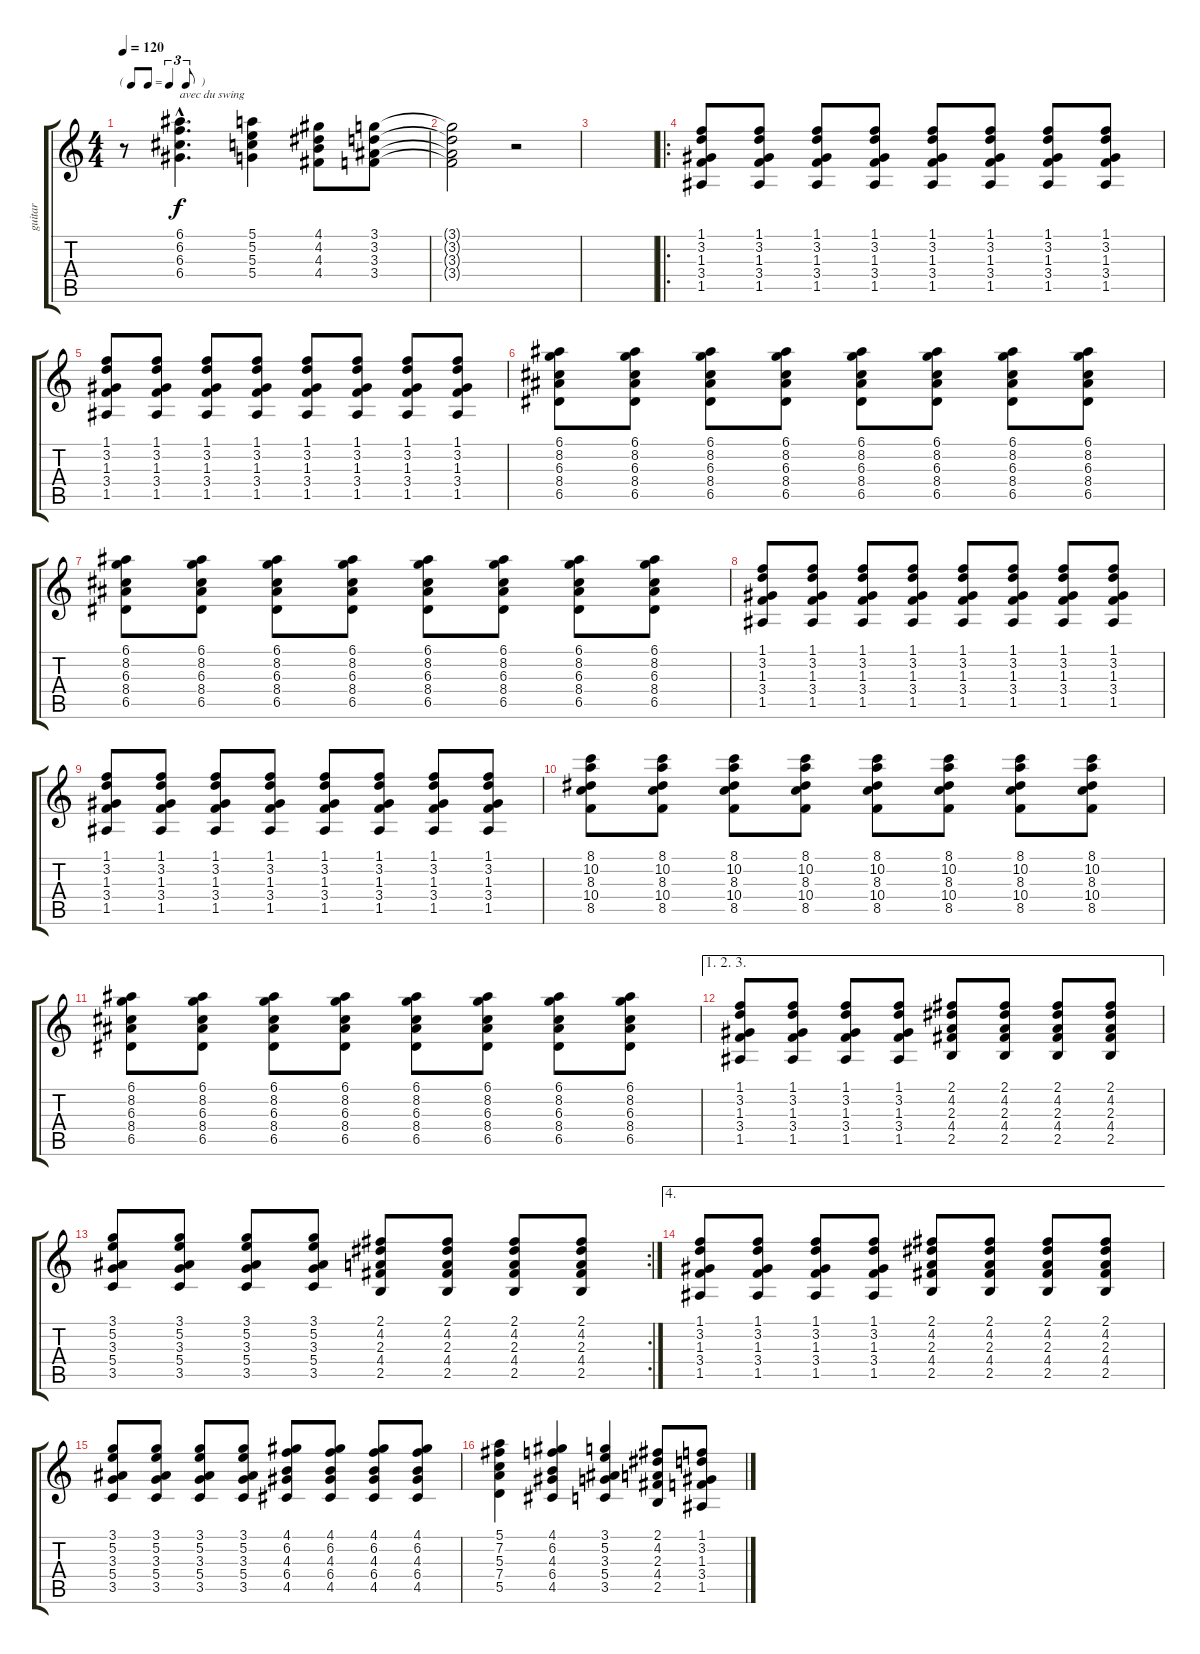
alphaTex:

\track ("guitar" "guitar") {instrument acousticguitarnylon}
\staff {score tabs}
\tuning (E4 B3 G3 D3 A2 E2) {hide}
\ts (4 4)
\tf triplet8th
\tempo 120
\clef g2
\ks c
r.8{dy f instrument acousticguitarnylon} (6.1{hac} 6.2{hac} 6.3{hac} 6.4{hac}).4{d txt "avec du swing"} (5.1 5.2 5.3 5.4).4 (4.1 4.2 4.3 4.4).8 (3.1 3.2 3.3 3.4).8 |
(3.1{t} 3.2{t} 3.3{t} 3.4{t}).2 r.2 |
|
\ro
(1.1 3.2 1.3 3.4 1.5).8 (1.1 3.2 1.3 3.4 1.5).8 (1.1 3.2 1.3 3.4 1.5).8 (1.1 3.2 1.3 3.4 1.5).8 (1.1 3.2 1.3 3.4 1.5).8 (1.1 3.2 1.3 3.4 1.5).8 (1.1 3.2 1.3 3.4 1.5).8 (1.1 3.2 1.3 3.4 1.5).8 |
(1.1 3.2 1.3 3.4 1.5).8 (1.1 3.2 1.3 3.4 1.5).8 (1.1 3.2 1.3 3.4 1.5).8 (1.1 3.2 1.3 3.4 1.5).8 (1.1 3.2 1.3 3.4 1.5).8 (1.1 3.2 1.3 3.4 1.5).8 (1.1 3.2 1.3 3.4 1.5).8 (1.1 3.2 1.3 3.4 1.5).8 |
(6.1 8.2 6.3 8.4 6.5).8 (6.1 8.2 6.3 8.4 6.5).8 (6.1 8.2 6.3 8.4 6.5).8 (6.1 8.2 6.3 8.4 6.5).8 (6.1 8.2 6.3 8.4 6.5).8 (6.1 8.2 6.3 8.4 6.5).8 (6.1 8.2 6.3 8.4 6.5).8 (6.1 8.2 6.3 8.4 6.5).8 |
(6.1 8.2 6.3 8.4 6.5).8 (6.1 8.2 6.3 8.4 6.5).8 (6.1 8.2 6.3 8.4 6.5).8 (6.1 8.2 6.3 8.4 6.5).8 (6.1 8.2 6.3 8.4 6.5).8 (6.1 8.2 6.3 8.4 6.5).8 (6.1 8.2 6.3 8.4 6.5).8 (6.1 8.2 6.3 8.4 6.5).8 |
(1.1 3.2 1.3 3.4 1.5).8 (1.1 3.2 1.3 3.4 1.5).8 (1.1 3.2 1.3 3.4 1.5).8 (1.1 3.2 1.3 3.4 1.5).8 (1.1 3.2 1.3 3.4 1.5).8 (1.1 3.2 1.3 3.4 1.5).8 (1.1 3.2 1.3 3.4 1.5).8 (1.1 3.2 1.3 3.4 1.5).8 |
(1.1 3.2 1.3 3.4 1.5).8 (1.1 3.2 1.3 3.4 1.5).8 (1.1 3.2 1.3 3.4 1.5).8 (1.1 3.2 1.3 3.4 1.5).8 (1.1 3.2 1.3 3.4 1.5).8 (1.1 3.2 1.3 3.4 1.5).8 (1.1 3.2 1.3 3.4 1.5).8 (1.1 3.2 1.3 3.4 1.5).8 |
(8.1 10.2 8.3 10.4 8.5).8 (8.1 10.2 8.3 10.4 8.5).8 (8.1 10.2 8.3 10.4 8.5).8 (8.1 10.2 8.3 10.4 8.5).8 (8.1 10.2 8.3 10.4 8.5).8 (8.1 10.2 8.3 10.4 8.5).8 (8.1 10.2 8.3 10.4 8.5).8 (8.1 10.2 8.3 10.4 8.5).8 |
(6.1 8.2 6.3 8.4 6.5).8 (6.1 8.2 6.3 8.4 6.5).8 (6.1 8.2 6.3 8.4 6.5).8 (6.1 8.2 6.3 8.4 6.5).8 (6.1 8.2 6.3 8.4 6.5).8 (6.1 8.2 6.3 8.4 6.5).8 (6.1 8.2 6.3 8.4 6.5).8 (6.1 8.2 6.3 8.4 6.5).8 |
\ae (1 2 3)
(1.1 3.2 1.3 3.4 1.5).8 (1.1 3.2 1.3 3.4 1.5).8 (1.1 3.2 1.3 3.4 1.5).8 (1.1 3.2 1.3 3.4 1.5).8 (2.1 4.2 2.3 4.4 2.5).8 (2.1 4.2 2.3 4.4 2.5).8 (2.1 4.2 2.3 4.4 2.5).8 (2.1 4.2 2.3 4.4 2.5).8 |
\rc 2
(3.1 5.2 3.3 5.4 3.5).8 (3.1 5.2 3.3 5.4 3.5).8 (3.1 5.2 3.3 5.4 3.5).8 (3.1 5.2 3.3 5.4 3.5).8 (2.1 4.2 2.3 4.4 2.5).8 (2.1 4.2 2.3 4.4 2.5).8 (2.1 4.2 2.3 4.4 2.5).8 (2.1 4.2 2.3 4.4 2.5).8 |
\ae 4
(1.1 3.2 1.3 3.4 1.5).8 (1.1 3.2 1.3 3.4 1.5).8 (1.1 3.2 1.3 3.4 1.5).8 (1.1 3.2 1.3 3.4 1.5).8 (2.1 4.2 2.3 4.4 2.5).8 (2.1 4.2 2.3 4.4 2.5).8 (2.1 4.2 2.3 4.4 2.5).8 (2.1 4.2 2.3 4.4 2.5).8 |
(3.1 5.2 3.3 5.4 3.5).8 (3.1 5.2 3.3 5.4 3.5).8 (3.1 5.2 3.3 5.4 3.5).8 (3.1 5.2 3.3 5.4 3.5).8 (4.1 6.2 4.3 6.4 4.5).8 (4.1 6.2 4.3 6.4 4.5).8 (4.1 6.2 4.3 6.4 4.5).8 (4.1 6.2 4.3 6.4 4.5).8 |
(5.1 7.2 5.3 7.4 5.5).4 (4.1 6.2 4.3 6.4 4.5).4 (3.1 5.2 3.3 5.4 3.5).4 (2.1 4.2 2.3 4.4 2.5).8 (1.1 3.2 1.3 3.4 1.5).8
